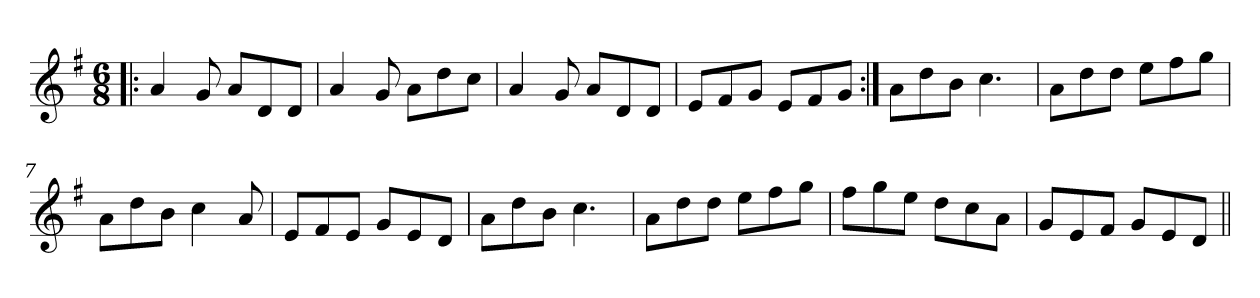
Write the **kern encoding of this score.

**kern
*part1
*staff1
*clefG2
*k[f#]
*M6/8
=1!|:
4a/
8g/
8a/L
8d/
8d/J
=2
4a/
8g/
8a\L
8dd\
8cc\J
=3
4a/
8g/
8a/L
8d/
8d/J
=4
8e/L
8f#/
8g/J
8e/L
8f#/
8g/J
=5:|!
8a\L
8dd\
8b\J
4.cc\
=6
8a\L
8dd\
8dd\J
8ee\L
8ff#\
8gg\J
!!LO:LB:g=z
=7
8a\L
8dd\
8b\J
4cc\
8a/
=8
8e/L
8f#/
8e/J
8g/L
8e/
8d/J
=9
8a\L
8dd\
8b\J
4.cc\
=10
8a\L
8dd\
8dd\J
8ee\L
8ff#\
8gg\J
=11
8ff#\L
8gg\
8ee\J
8dd\L
8cc\
8a\J
=12
8g/L
8e/
8f#/J
8g/L
8e/
8d/J
=||
*-
